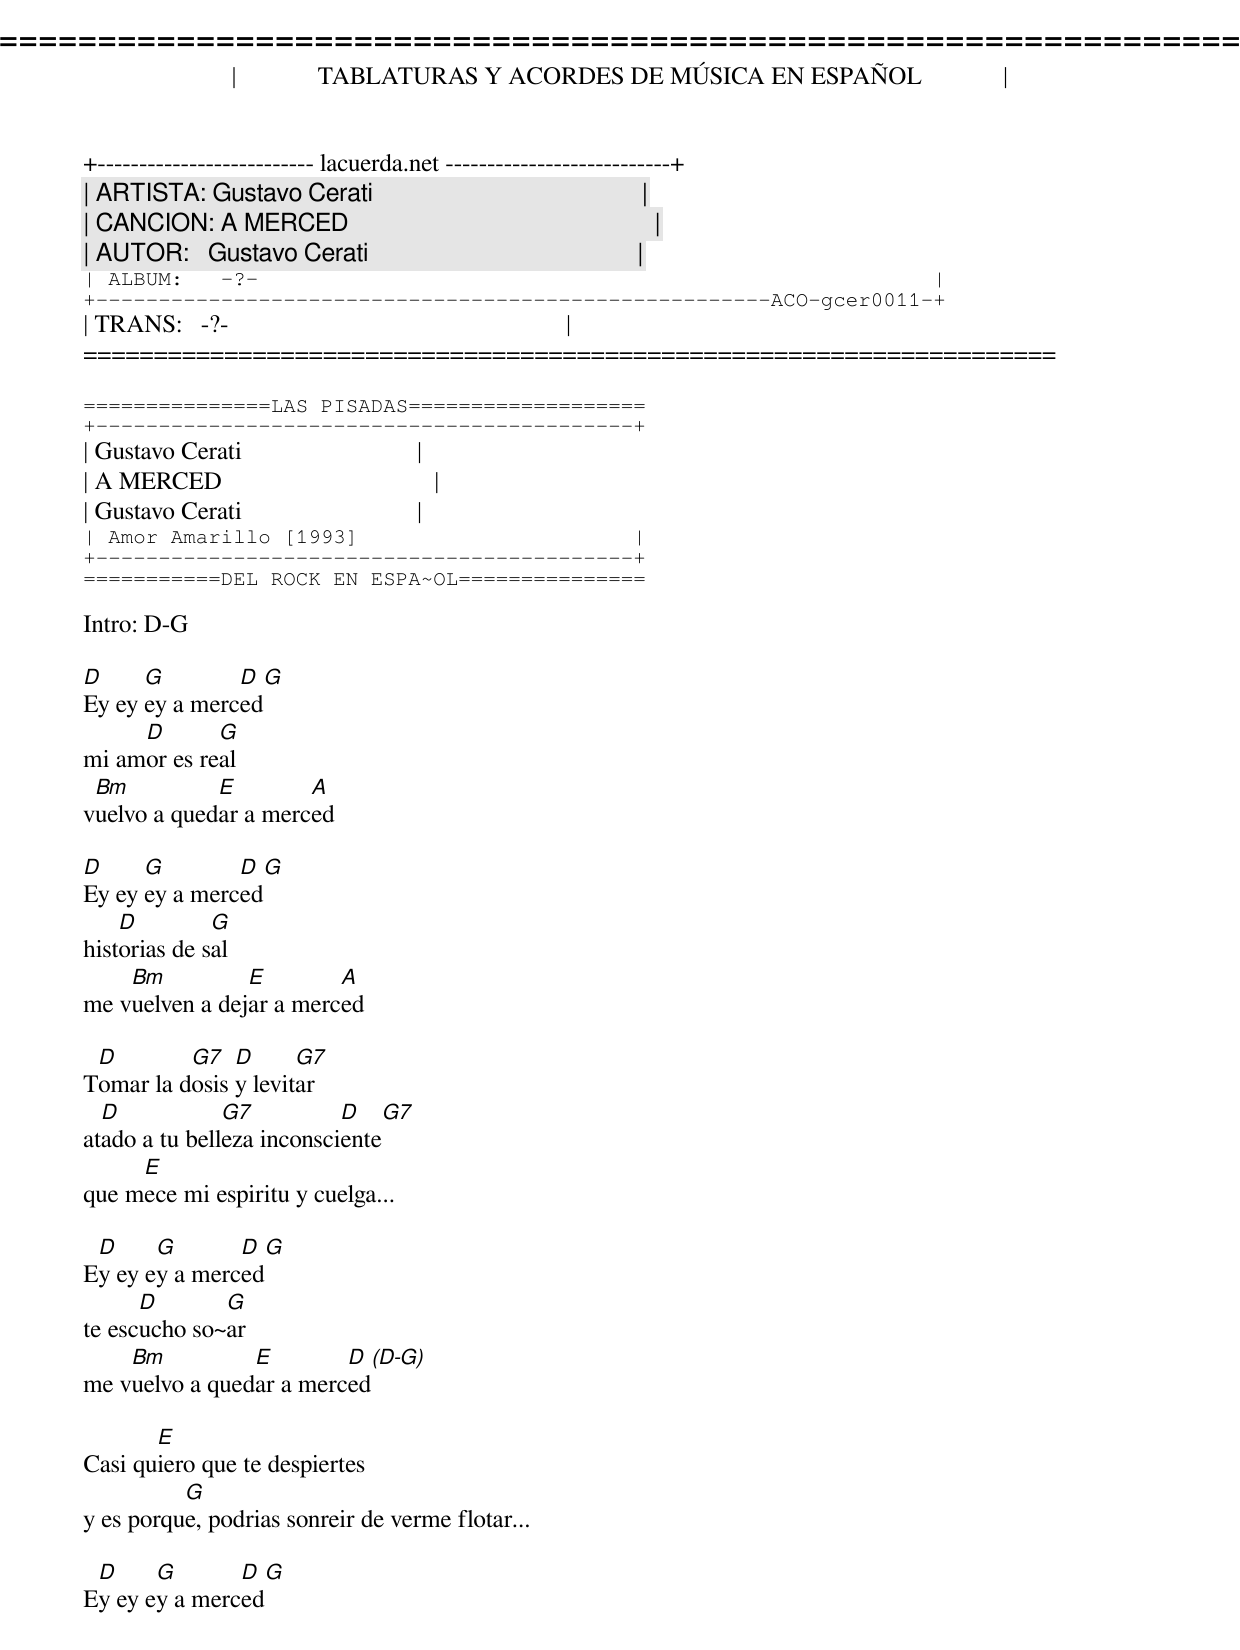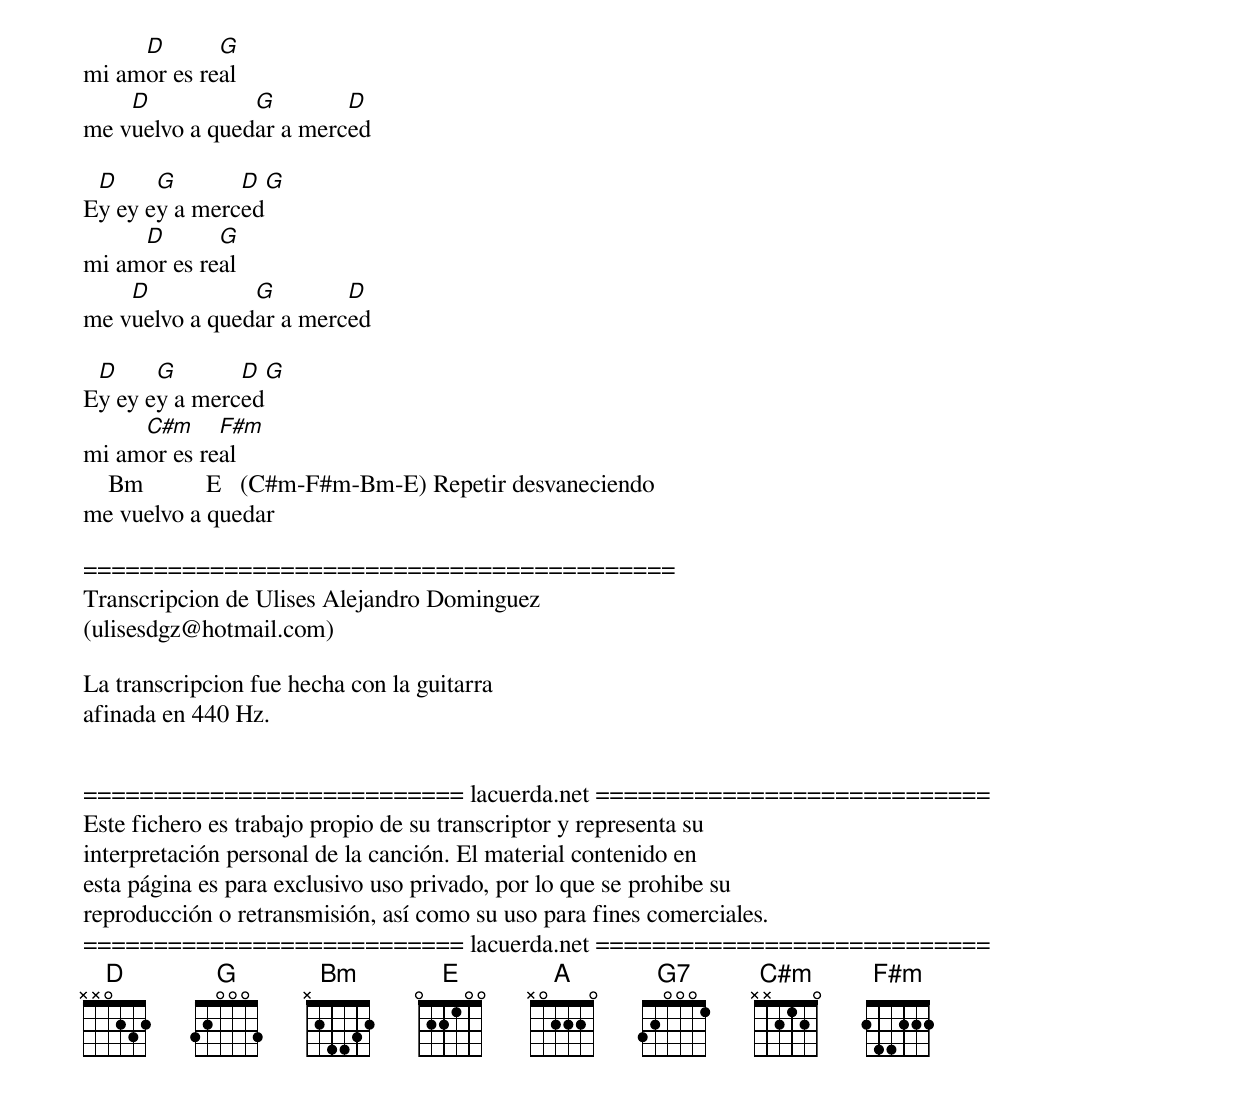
=====================================================================
|             TABLATURAS Y ACORDES DE MÚSICA EN ESPAÑOL             |
+-------------------------- lacuerda.net ---------------------------+
| ARTISTA: Gustavo Cerati                                           |
| CANCION: A MERCED                                                 |
| AUTOR:   Gustavo Cerati                                           |
| ALBUM:   -?-                                                      |
+------------------------------------------------------ACO-gcer0011-+
| TRANS:   -?-                                                      |
=====================================================================

===============LAS PISADAS===================
+-------------------------------------------+
| Gustavo Cerati                            |
| A MERCED                                  |
| Gustavo Cerati                            |
| Amor Amarillo [1993]                      |
+-------------------------------------------+
===========DEL ROCK EN ESPA~OL===============

Intro: D-G

D     G        D  G
Ey ey ey a merced
     D       G
mi amor es real
 Bm          E        A
vuelvo a quedar a merced

D     G        D  G
Ey ey ey a merced
    D         G
historias de sal
    Bm          E        A
me vuelven a dejar a merced

 D        G7   D      G7
Tomar la dosis y levitar
  D            G7          D   G7
atado a tu belleza inconsciente
     E
que mece mi espiritu y cuelga...

 D     G       D  G
Ey ey ey a merced
      D       G
te escucho so~ar
    Bm          E        D   (D-G)
me vuelvo a quedar a merced

       E
Casi quiero que te despiertes
          G
y es porque, podrias sonreir de verme flotar...

 D     G       D  G
Ey ey ey a merced
     D       G
mi amor es real
    D           G        D
me vuelvo a quedar a merced

 D     G       D  G
Ey ey ey a merced
     D       G
mi amor es real
    D           G        D
me vuelvo a quedar a merced

 D     G       D  G
Ey ey ey a merced
     C#m     F#m
mi amor es real
    Bm          E   (C#m-F#m-Bm-E) Repetir desvaneciendo
me vuelvo a quedar

==========================================
Transcripcion de Ulises Alejandro Dominguez
(ulisesdgz@hotmail.com)

La transcripcion fue hecha con la guitarra
afinada en 440 Hz.


=========================== lacuerda.net ============================
Este fichero es trabajo propio de su transcriptor y representa su
interpretación personal de la canción. El material contenido en
esta página es para exclusivo uso privado, por lo que se prohibe su
reproducción o retransmisión, así como su uso para fines comerciales.
=========================== lacuerda.net ============================
